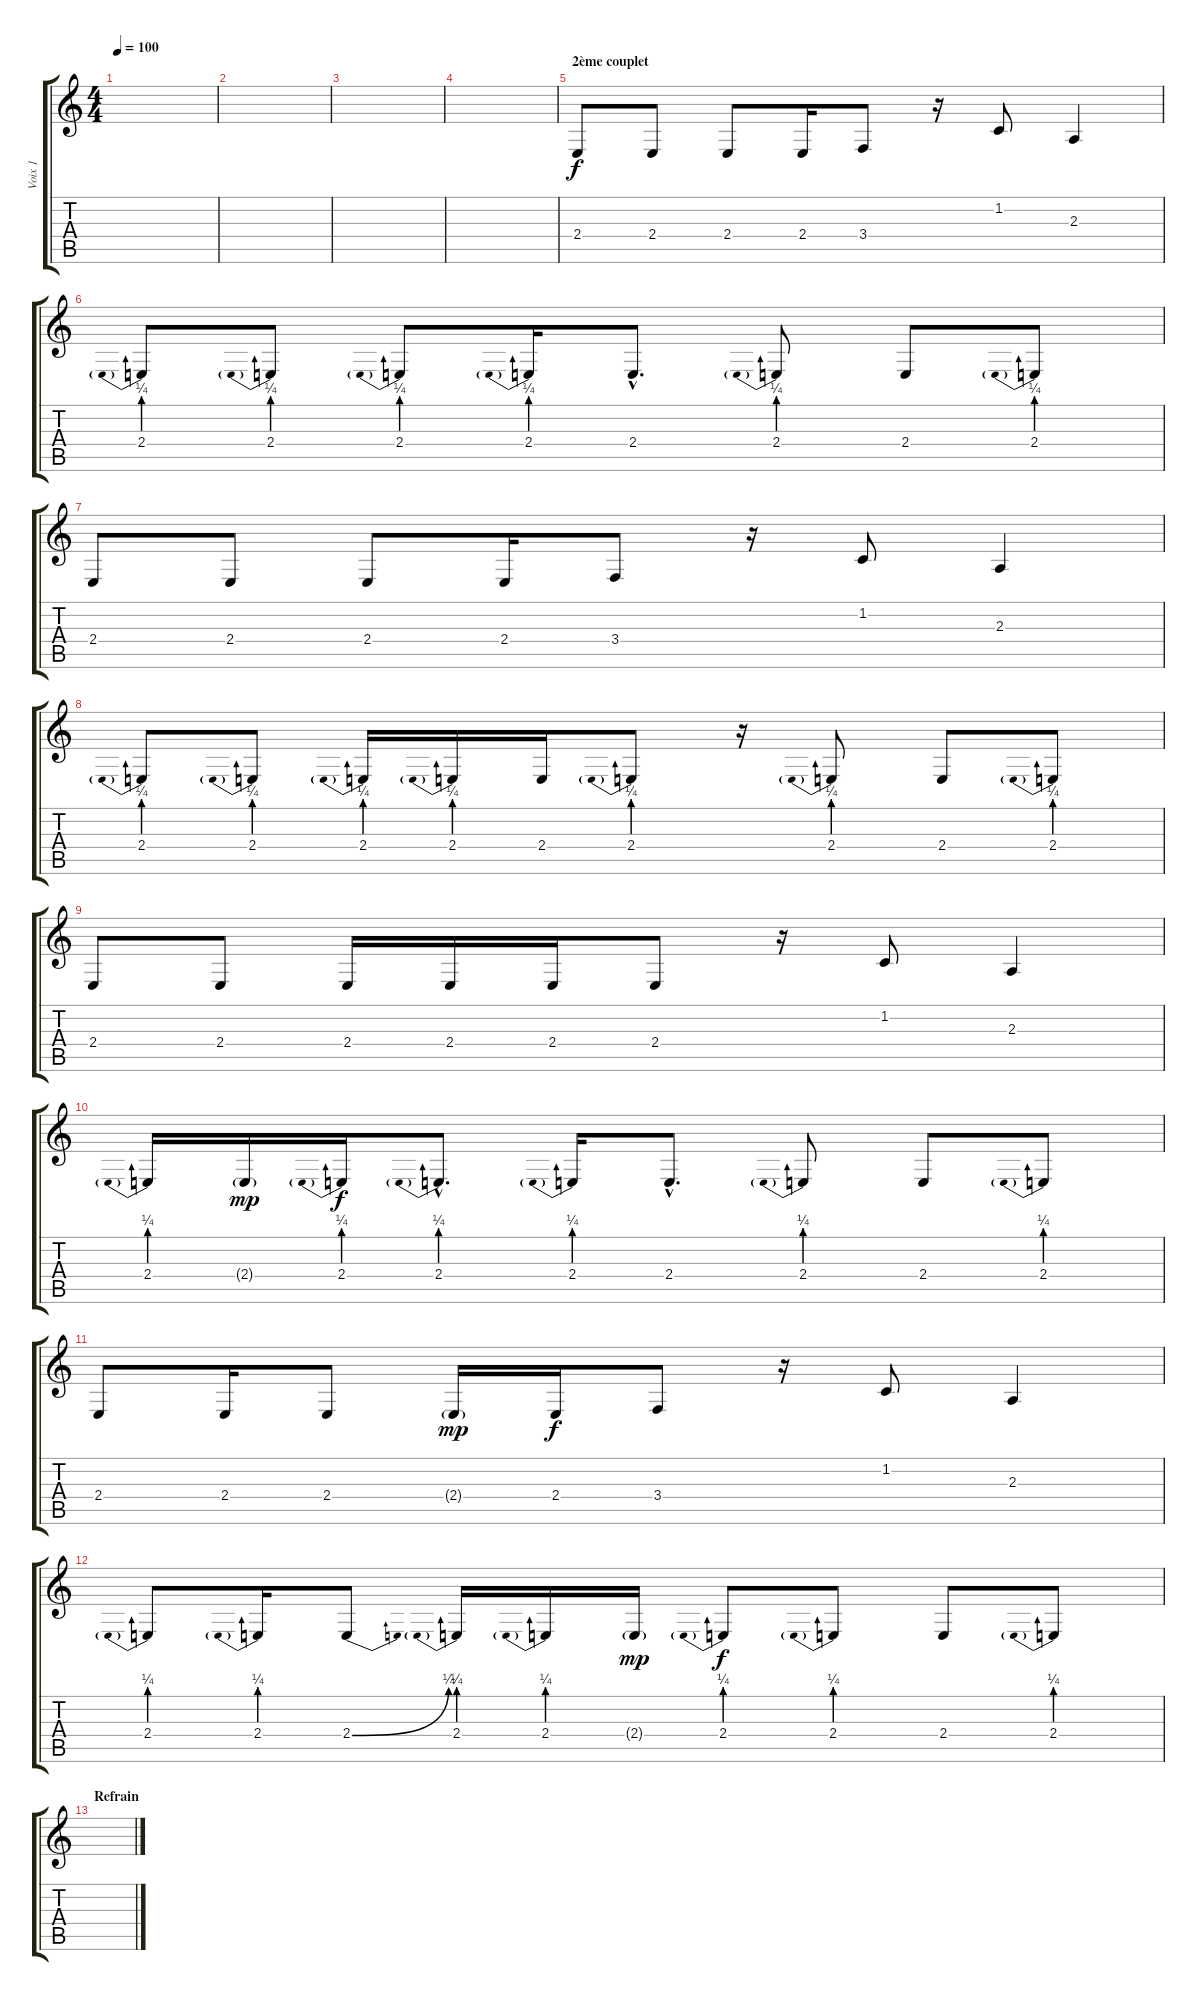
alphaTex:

\track ("Voix 1" "Voix 1") {instrument flute}
\staff {score tabs}
\tuning (E4 B3 G3 D3 A2 E2) {hide}
\ts (4 4)
\tempo 100
\clef g2
\ks c
|
|
|
|
\section ("" "2ème couplet")
2.4.8 2.4.8 2.4.8 2.4.16 3.4.8 r.16 1.2.8 2.3.4 |
2.4{be (prebend 0 1 60 1)}.8 2.4{be (prebend 0 1 60 1)}.8 2.4{be (prebend 0 1 60 1)}.8 2.4{be (prebend 0 1 60 1)}.16 2.4{hac}.8{d} 2.4{be (prebend 0 1 60 1)}.8 2.4.8 2.4{be (prebend 0 1 60 1)}.8 |
2.4.8 2.4.8 2.4.8 2.4.16 3.4.8 r.16 1.2.8 2.3.4 |
2.4{be (prebend 0 1 60 1)}.8 2.4{be (prebend 0 1 60 1)}.8 2.4{be (prebend 0 1 60 1)}.16 2.4{be (prebend 0 1 60 1)}.16 2.4.16 2.4{be (prebend 0 1 60 1)}.8 r.16 2.4{be (prebend 0 1 60 1)}.8 2.4.8 2.4{be (prebend 0 1 60 1)}.8 |
2.4.8 2.4.8 2.4.16 2.4.16 2.4.16 2.4.8 r.16 1.2.8 2.3.4 |
2.4{be (prebend 0 1 60 1)}.16 2.4{g}.16{dy mp} 2.4{be (prebend 0 1 60 1)}.16{dy f} 2.4{be (prebend 0 1 60 1) hac}.8{d} 2.4{be (prebend 0 1 60 1)}.16 2.4{hac}.8{d} 2.4{be (prebend 0 1 60 1)}.8 2.4.8 2.4{be (prebend 0 1 60 1)}.8 |
2.4.8 2.4.16 2.4.8 2.4{g}.16{dy mp} 2.4.16{dy f} 3.4.8 r.16 1.2.8 2.3.4 |
2.4{be (prebend 0 1 60 1)}.8 2.4{be (prebend 0 1 60 1)}.16 2.4{be (bend 0 0 60 1)}.8 2.4{be (prebend 0 1 60 1)}.16 2.4{be (prebend 0 1 60 1)}.16 2.4{g}.16{dy mp} 2.4{be (prebend 0 1 60 1)}.8{dy f} 2.4{be (prebend 0 1 60 1)}.8 2.4.8 2.4{be (prebend 0 1 60 1)}.8 |
\section ("" "Refrain")
